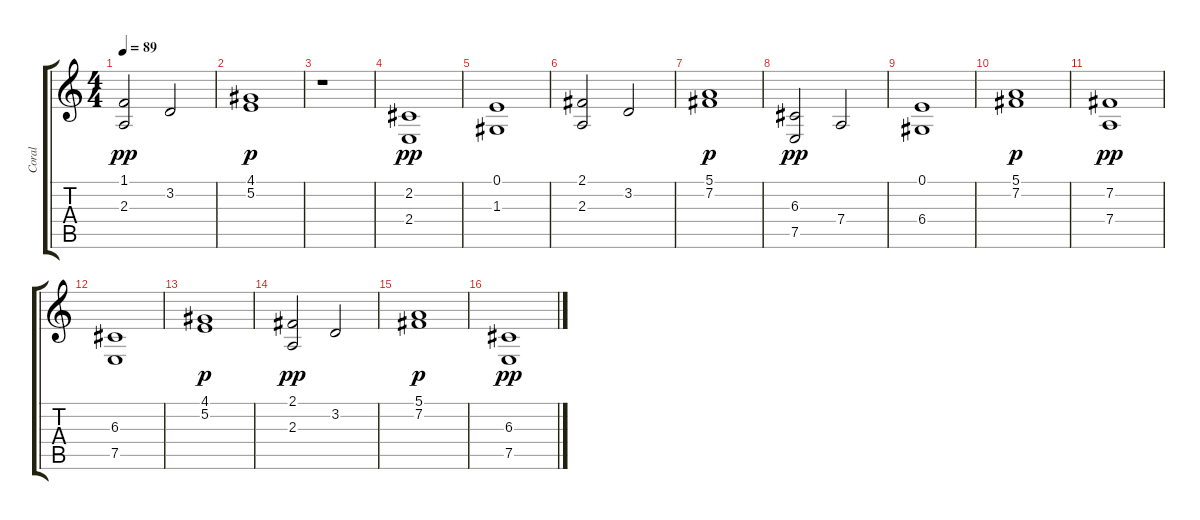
\track ("Coral          " "Coral     ") {instrument voiceoohs}
\staff {score tabs}
\tuning (E4 B3 G3 D3 A2 E2) {hide}
\ts (4 4)
\tempo 89
\clef g2
\ks c
(1.1 2.3).2{dy pp} 3.2.2 |
(4.1 5.2).1{dy p} |
r.1 |
(2.2 2.4).1{dy pp} |
(0.1 1.3).1 |
(2.1 2.3).2 3.2.2 |
(5.1 7.2).1{dy p} |
(6.3 7.5).2{dy pp} 7.4.2 |
(0.1 6.4).1 |
(5.1 7.2).1{dy p} |
(7.2 7.4).1{dy pp} |
(6.3 7.5).1 |
(4.1 5.2).1{dy p} |
(2.1 2.3).2{dy pp} 3.2.2 |
(5.1 7.2).1{dy p} |
(6.3 7.5).1{dy pp}
